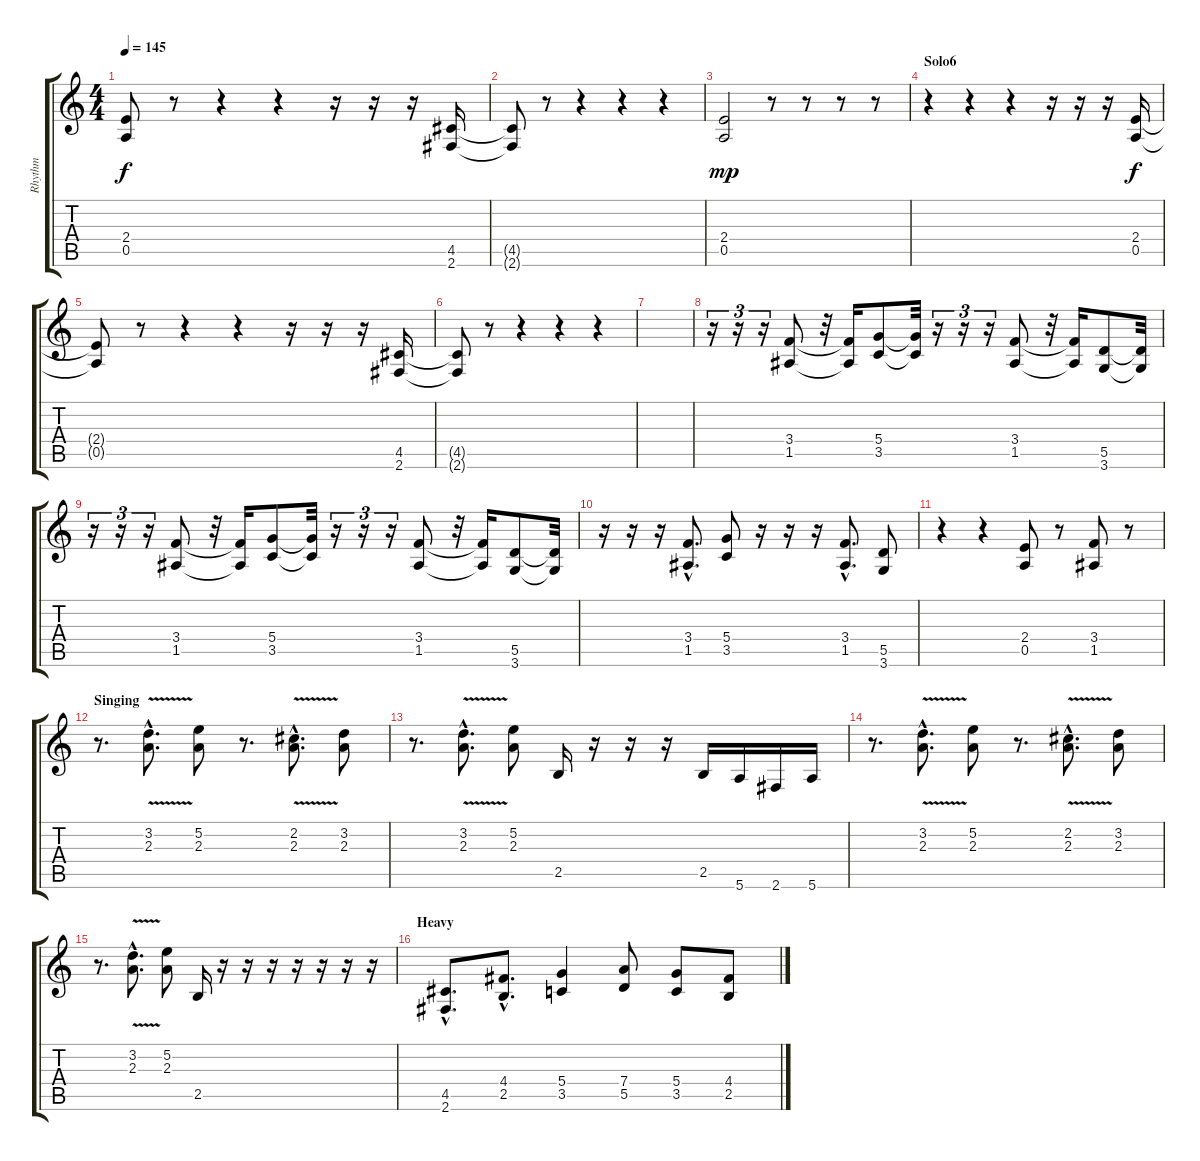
\track ("Rhythm" "Rhythm") {instrument overdrivenguitar}
\staff {score tabs}
\tuning (E4 B3 G3 D3 A2 E2) {hide}
\ts (4 4)
\tempo 145
\clef g2
\ks c
(2.4{t} 0.5{t}).8{dy f} r.8 r.4 r.4 r.16 r.16 r.16 (4.5 2.6).16 |
(4.5{t} 2.6{t}).8 r.8 r.4 r.4 r.4 |
(2.4 0.5).2{dy mp} r.8 r.8 r.8 r.8 |
\section ("" "Solo6")
r.4 r.4 r.4 r.16 r.16 r.16 (2.4 0.5).16{dy f} |
(2.4{t} 0.5{t}).8 r.8 r.4 r.4 r.16 r.16 r.16 (4.5 2.6).16 |
(4.5{t} 2.6{t}).8 r.8 r.4 r.4 r.4 |
|
r.16{tu (3 2)} r.16{tu (3 2)} r.16{tu (3 2)} (3.4 1.5).8 r.32 (3.4{t} 1.5{t}).16 (5.4 3.5).8 (5.4{t} 3.5{t}).32 r.16{tu (3 2)} r.16{tu (3 2)} r.16{tu (3 2)} (3.4 1.5).8 r.32 (3.4{t} 1.5{t}).16 (5.5 3.6).8 (5.5{t} 3.6{t}).32 |
r.16{tu (3 2)} r.16{tu (3 2)} r.16{tu (3 2)} (3.4 1.5).8 r.32 (3.4{t} 1.5{t}).16 (5.4 3.5).8 (5.4{t} 3.5{t}).32 r.16{tu (3 2)} r.16{tu (3 2)} r.16{tu (3 2)} (3.4 1.5).8 r.32 (3.4{t} 1.5{t}).16 (5.5 3.6).8 (5.5{t} 3.6{t}).32 |
r.16 r.16 r.16 (3.4{hac} 1.5{hac}).8{d} (5.4 3.5).8 r.16 r.16 r.16 (3.4{hac} 1.5{hac}).8{d} (5.5 3.6).8 |
r.4 r.4 (2.4 0.5).8 r.8 (3.4 1.5).8 r.8 |
\section ("" "Singing")
r.8{d} (3.2{hac} 2.3{v hac}).8{d} (5.2 2.3).8 r.8{d} (2.2{hac} 2.3{v hac}).8{d} (3.2 2.3).8 |
r.8{d} (3.2{hac} 2.3{v hac}).8{d} (5.2 2.3).8 2.5.16 r.16 r.16 r.16 2.5.16 5.6.16 2.6.16 5.6.16 |
r.8{d} (3.2{hac} 2.3{v hac}).8{d} (5.2 2.3).8 r.8{d} (2.2{hac} 2.3{v hac}).8{d} (3.2 2.3).8 |
r.8{d} (3.2{hac} 2.3{v hac}).8{d} (5.2 2.3).8 2.5.16 r.16 r.16 r.16 r.16 r.16 r.16 r.16 |
\section ("" "Heavy")
(4.5{hac} 2.6{hac}).8{d} (4.4{hac} 2.5{hac}).8{d} (5.4 3.5).4 (7.4 5.5).8 (5.4 3.5).8 (4.4 2.5).8
